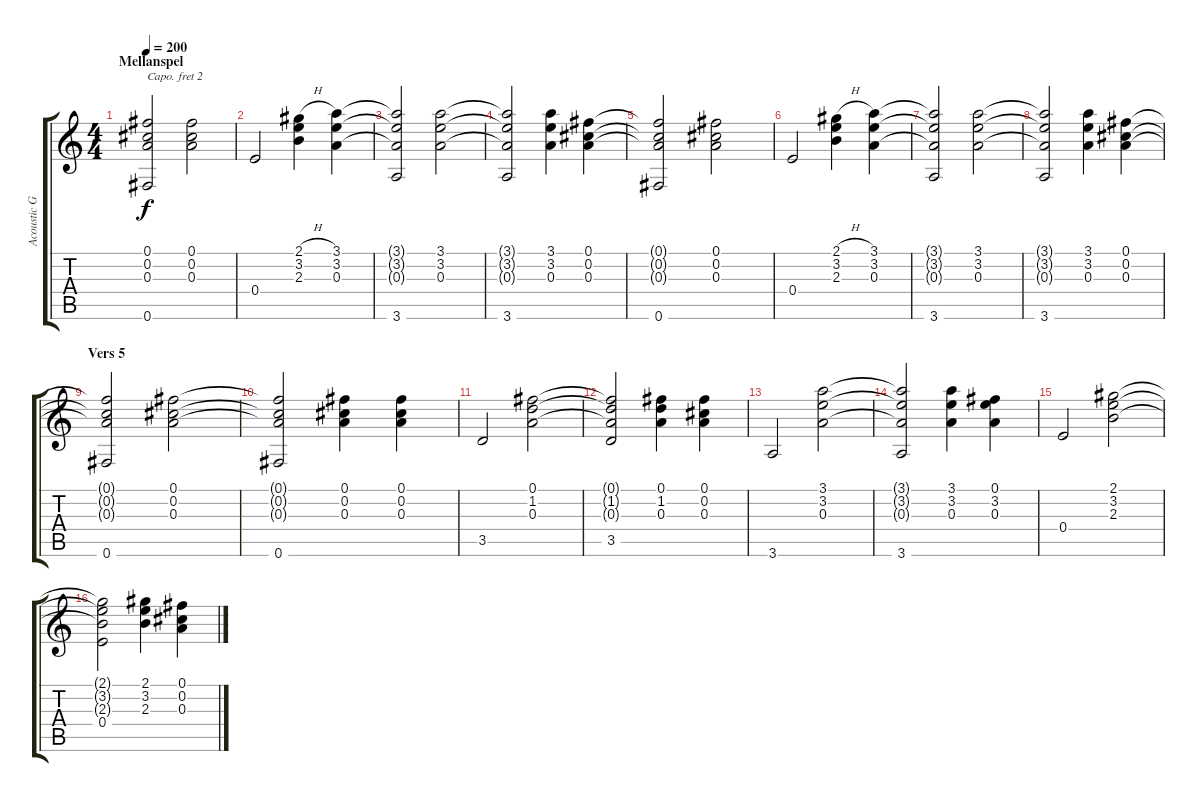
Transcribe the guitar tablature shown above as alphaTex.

\track ("Acoustic Guitar" "Acoustic G") {instrument acousticguitarsteel}
\staff {score tabs}
\capo 2
\tuning (E4 B3 G3 D3 A2 E2) {hide}
\ts (4 4)
\section ("" "Mellanspel")
\tempo 200
\clef g2
\ks c
(0.1{t} 0.2{t} 0.3{t} 0.6).2{dy f} (0.1 0.2 0.3).2 |
0.4.2 (2.1{h} 3.2 2.3).4 (3.1 3.2 0.3).4 |
(3.1{t} 3.2{t} 0.3{t} 3.6).2 (3.1 3.2 0.3).2 |
(3.1{t} 3.2{t} 0.3{t} 3.6).2 (3.1 3.2 0.3).4 (0.1 0.2 0.3).4 |
(0.1{t} 0.2{t} 0.3{t} 0.6).2 (0.1 0.2 0.3).2 |
0.4.2 (2.1{h} 3.2 2.3).4 (3.1 3.2 0.3).4 |
(3.1{t} 3.2{t} 0.3{t} 3.6).2 (3.1 3.2 0.3).2 |
(3.1{t} 3.2{t} 0.3{t} 3.6).2 (3.1 3.2 0.3).4 (0.1 0.2 0.3).4 |
\section ("" "Vers 5")
(0.1{t} 0.2{t} 0.3{t} 0.6).2 (0.1 0.2 0.3).2 |
(0.1{t} 0.2{t} 0.3{t} 0.6).2 (0.1 0.2 0.3).4 (0.1 0.2 0.3).4 |
3.5.2 (0.1 1.2 0.3).2 |
(0.1{t} 1.2{t} 0.3{t} 3.5).2 (0.1 1.2 0.3).4 (0.1 0.2 0.3).4 |
3.6.2 (3.1 3.2 0.3).2 |
(3.1{t} 3.2{t} 0.3{t} 3.6).2 (3.1 3.2 0.3).4 (0.1 3.2 0.3).4 |
0.4.2 (2.1 3.2 2.3).2 |
(2.1{t} 3.2{t} 2.3{t} 0.4).2 (2.1 3.2 2.3).4 (0.1 0.2 0.3).4
